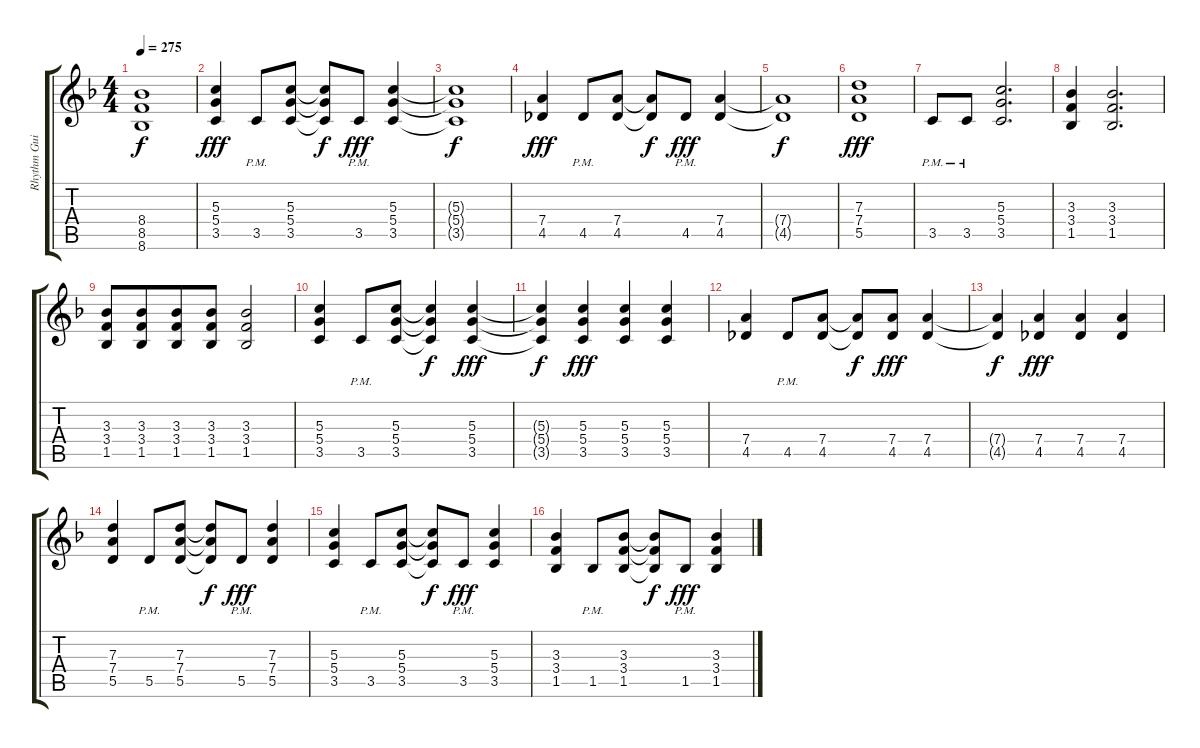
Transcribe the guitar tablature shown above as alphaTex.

\track ("Rhythm Guitar - left" "Rhythm Gui") {instrument distortionguitar}
\staff {score tabs}
\tuning (E4 B3 G3 D3 A2 D2) {hide}
\ts (4 4)
\tempo 275
\clef g2
\ks dminor
(8.4{t} 8.5{t} 8.6{t}).1{dy f} |
(5.3 5.4 3.5).4{dy fff} 3.5{pm}.8 (5.3 5.4 3.5).8 (5.3{t} 5.4{t} 3.5{t}).8{dy f} 3.5{pm}.8{dy fff} (5.3 5.4 3.5).4 |
(5.3{t} 5.4{t} 3.5{t}).1{dy f} |
(7.4 4.5).4{dy fff} 4.5{pm}.8 (7.4 4.5).8 (7.4{t} 4.5{t}).8{dy f} 4.5{pm}.8{dy fff} (7.4 4.5).4 |
(7.4{t} 4.5{t}).1{dy f} |
(7.3 7.4 5.5).1{dy fff} |
3.5{pm}.8 3.5{pm}.8 (5.3 5.4 3.5).2{d} |
(3.3 3.4 1.5).4 (3.3 3.4 1.5).2{d} |
(3.3 3.4 1.5).8 (3.3 3.4 1.5).8{beam merge} (3.3 3.4 1.5).8 (3.3 3.4 1.5).8 (3.3 3.4 1.5).2 |
(5.3 5.4 3.5).4 3.5{pm}.8 (5.3 5.4 3.5).8 (5.3{t} 5.4{t} 3.5{t}).4{dy f} (5.3 5.4 3.5).4{dy fff} |
(5.3{t} 5.4{t} 3.5{t}).4{dy f} (5.3 5.4 3.5).4{dy fff} (5.3 5.4 3.5).4 (5.3 5.4 3.5).4 |
(7.4 4.5).4 4.5{pm}.8 (7.4 4.5).8 (7.4{t} 4.5{t}).8{dy f} (7.4 4.5).8{dy fff} (7.4 4.5).4 |
(7.4{t} 4.5{t}).4{dy f} (7.4 4.5).4{dy fff} (7.4 4.5).4 (7.4 4.5).4 |
(7.3 7.4 5.5).4 5.5{pm}.8 (7.3 7.4 5.5).8 (7.3{t} 7.4{t} 5.5{t}).8{dy f} 5.5{pm}.8{dy fff} (7.3 7.4 5.5).4 |
(5.3 5.4 3.5).4 3.5{pm}.8 (5.3 5.4 3.5).8 (5.3{t} 5.4{t} 3.5{t}).8{dy f} 3.5{pm}.8{dy fff} (5.3 5.4 3.5).4 |
(3.3 3.4 1.5).4 1.5{pm}.8 (3.3 3.4 1.5).8 (3.3{t} 3.4{t} 1.5{t}).8{dy f} 1.5{pm}.8{dy fff} (3.3 3.4 1.5).4
